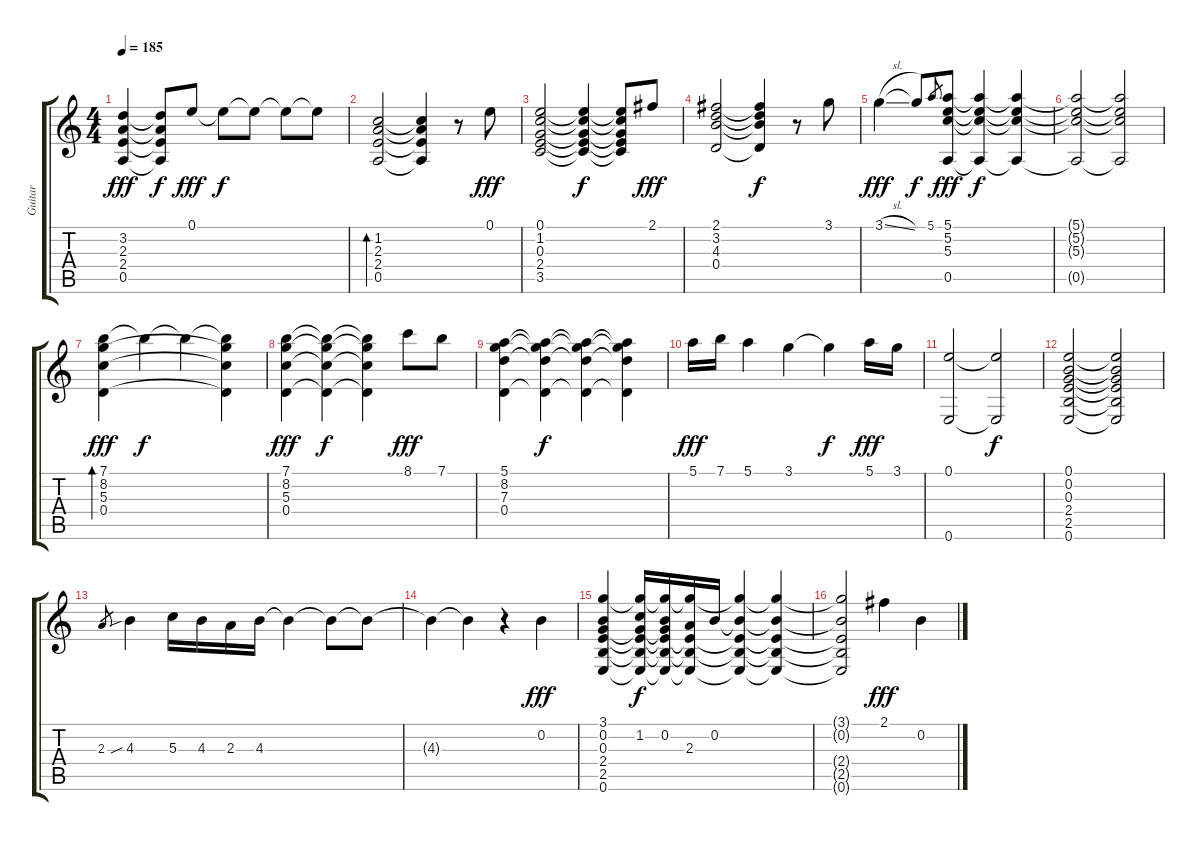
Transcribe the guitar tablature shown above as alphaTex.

\track ("Guitar" "Guitar") {instrument acousticguitarsteel}
\staff {score tabs}
\tuning (E4 B3 G3 D3 A2 E2) {hide}
\ts (4 4)
\tempo 185
\clef g2
\ks c
(3.2 2.3 2.4 0.5).4{dy fff} (3.2{t} 2.3{t} 2.4{t} 0.5{t}).8{dy f} 0.1.8{dy fff} 0.1{t}.8{dy f} 0.1{t}.8 0.1{t}.8 0.1{t}.8 |
(1.2 2.3 2.4 0.5).2{bd 480} (1.2{t} 2.3{t} 2.4{t} 0.5{t}).4 r.8 0.1.8{dy fff} |
(0.1 1.2 0.3 2.4 3.5).2 (0.1{t} 1.2{t} 0.3{t} 2.4{t} 3.5{t}).4{dy f} (0.1{t} 1.2{t} 0.3{t} 2.4{t} 3.5{t}).8 2.1.8{dy fff} |
(2.1 3.2 4.3 0.4).2 (2.1{t} 3.2{t} 4.3{t} 0.4{t}).4{dy f} r.8 3.1.8 |
3.1{sl}.4{dy fff} 3.1{t}.8{dy f} 5.1.8{gr} (5.1 5.2 5.3 0.5).8{dy fff} (5.1{t} 5.2{t} 5.3{t} 0.5{t}).4{dy f} (5.1{t} 5.2{t} 5.3{t} 0.5{t}).4 |
(5.1{t} 5.2{t} 5.3{t} 0.5{t}).2 (5.1{t} 5.2{t} 5.3{t} 0.5{t}).2 |
(7.1 8.2 5.3 0.4).4{bd 480 dy fff} 7.1{t}.4{dy f} 7.1{t}.4 (7.1{t} 8.2{t} 5.3{t} 0.4{t}).4 |
(7.1 8.2 5.3 0.4).4{dy fff} (7.1{t} 8.2{t} 5.3{t} 0.4{t}).4{dy f} (7.1{t} 8.2{t} 5.3{t} 0.4{t}).4 8.1.8{dy fff} 7.1.8 |
(5.1 8.2 7.3 0.4).4 (5.1{t} 8.2{t} 7.3{t} 0.4{t}).4{dy f} (5.1{t} 8.2{t} 7.3{t} 0.4{t}).4 (5.1{t} 8.2{t} 7.3{t} 0.4{t}).4 |
5.1.16{dy fff} 7.1.16 5.1.4 3.1.4 3.1{t}.4{dy f} 5.1.16{dy fff} 3.1.16 |
(0.1 0.6).2 (0.1{t} 0.6{t}).2{dy f} |
(0.1 0.2 0.3 2.4 2.5 0.6).2 (0.1{t} 0.2{t} 0.3{t} 2.4{t} 2.5{t} 0.6{t}).2 |
2.3.8{gr} 4.3{sib}.4 5.3.16 4.3.16 2.3.16 4.3.16 4.3{t}.4 4.3{t}.8 4.3{t}.8 |
4.3{t}.4 4.3{t}.4 r.4 0.2.4{dy fff} |
(3.1 0.2 0.3 2.4 2.5 0.6).4 (3.1{t} 1.2 0.3{t} 2.4{t} 2.5{t} 0.6{t}).16{dy f} (3.1{t} 0.2 0.3{t} 2.4{t} 2.5{t} 0.6{t}).16 (3.1{t} 2.3 2.4{t} 2.5{t} 0.6{t}).16 0.2.16 (3.1{t} 0.2{t} 2.4{t} 2.5{t} 0.6{t}).4 (3.1{t} 0.2{t} 2.4{t} 2.5{t} 0.6{t}).4 |
(3.1{t} 0.2{t} 2.4{t} 2.5{t} 0.6{t}).2 2.1.4{dy fff} 0.2.4
